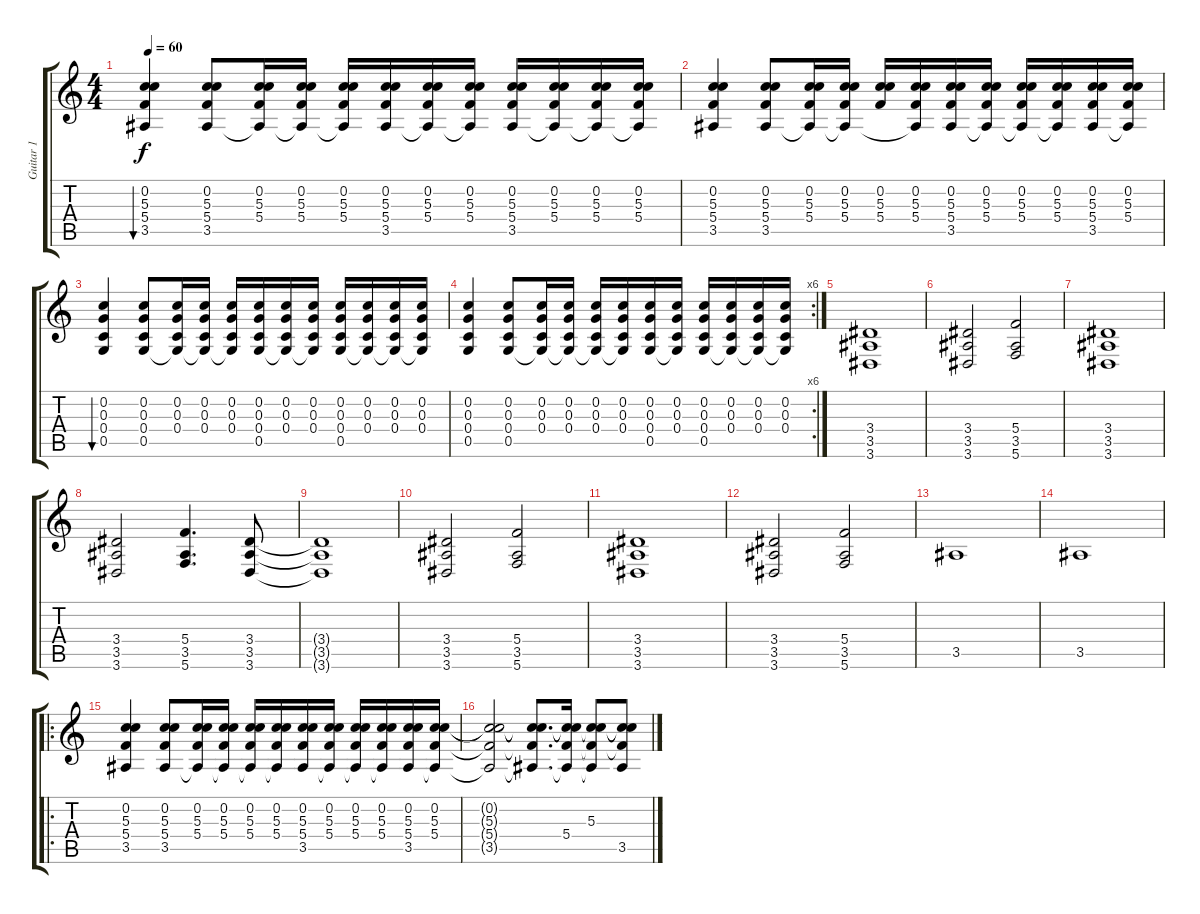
\track ("Guitar 1" "Guitar 1") {instrument acousticguitarsteel}
\staff {score tabs}
\tuning (E4 C4 G3 C3 G2 C2) {hide}
\ts (4 4)
\tempo 60
\clef g2
\ks c
(0.2 5.3 5.4 3.5).4{bu 240 dy f instrument acousticguitarsteel} (0.2 5.3 5.4 3.5).8 (0.2 5.3 5.4 3.5{t}).16 (0.2 5.3 5.4 3.5{t}).16 (0.2 5.3 5.4 3.5{t}).16 (0.2 5.3 5.4 3.5).16 (0.2 5.3 5.4 3.5{t}).16 (0.2 5.3 5.4 3.5{t}).16 (0.2 5.3 5.4 3.5).16 (0.2 5.3 5.4 3.5{t}).16 (0.2 5.3 5.4 3.5{t}).16 (0.2 5.3 5.4 3.5{t}).16 |
(0.2 5.3 5.4 3.5).4 (0.2 5.3 5.4 3.5).8 (0.2 5.3 5.4 3.5{t}).16 (0.2 5.3 5.4 3.5{t}).16 (0.2 5.3 5.4).16 (0.2 5.3 5.4 3.5{t}).16 (0.2 5.3 5.4 3.5).16 (0.2 5.3 5.4 3.5{t}).16 (0.2 5.3 5.4 3.5{t}).16 (0.2 5.3 5.4 3.5{t}).16 (0.2 5.3 5.4 3.5).16 (0.2 5.3 5.4 3.5{t}).16 |
(0.2 0.3 0.4 0.5).4{bu 120} (0.2 0.3 0.4 0.5).8 (0.2 0.3 0.4 0.5{t}).16 (0.2 0.3 0.4 0.5{t}).16 (0.2 0.3 0.4 0.5{t}).16 (0.2 0.3 0.4 0.5).16 (0.2 0.3 0.4 0.5{t}).16 (0.2 0.3 0.4 0.5{t}).16 (0.2 0.3 0.4 0.5).16 (0.2 0.3 0.4 0.5{t}).16 (0.2 0.3 0.4 0.5{t}).16 (0.2 0.3 0.4 0.5{t}).16 |
\rc 6
(0.2 0.3 0.4 0.5).4 (0.2 0.3 0.4 0.5).8 (0.2 0.3 0.4 0.5{t}).16 (0.2 0.3 0.4 0.5{t}).16 (0.2 0.3 0.4 0.5{t}).16 (0.2 0.3 0.4 0.5{t}).16 (0.2 0.3 0.4 0.5).16 (0.2 0.3 0.4 0.5{t}).16 (0.2 0.3 0.4 0.5).16 (0.2 0.3 0.4 0.5{t}).16 (0.2 0.3 0.4 0.5{t}).16 (0.2 0.3 0.4 0.5{t}).16 |
(3.4 3.5 3.6).1 |
(3.4 3.5 3.6).2 (5.4 3.5 5.6).2 |
(3.4 3.5 3.6).1 |
(3.4 3.5 3.6).2 (5.4 3.5 5.6).4{d} (3.4 3.5 3.6).8 |
(3.4{t} 3.5{t} 3.6{t}).1 |
(3.4 3.5 3.6).2 (5.4 3.5 5.6).2 |
(3.4 3.5 3.6).1 |
(3.4 3.5 3.6).2 (5.4 3.5 5.6).2 |
3.5.1 |
3.5.1 |
\ro
(0.2 5.3 5.4 3.5).4 (0.2 5.3 5.4 3.5).8 (0.2 5.3 5.4 3.5{t}).16 (0.2 5.3 5.4 3.5{t}).16 (0.2 5.3 5.4 3.5{t}).16 (0.2 5.3 5.4 3.5{t}).16 (0.2 5.3 5.4 3.5).16 (0.2 5.3 5.4 3.5{t}).16 (0.2 5.3 5.4 3.5{t}).16 (0.2 5.3 5.4 3.5{t}).16 (0.2 5.3 5.4 3.5).16 (0.2 5.3 5.4 3.5{t}).16 |
(0.2{t} 5.3{t} 5.4{t} 3.5{t}).2 (0.2{t} 5.3{t} 5.4{t} 3.5{t}).8{d} (0.2{t} 5.3{t} 5.4 3.5{t}).16 (0.2{t} 5.3 5.4{t} 3.5{t}).8 (0.2{t} 5.3{t} 5.4{t} 3.5).8
